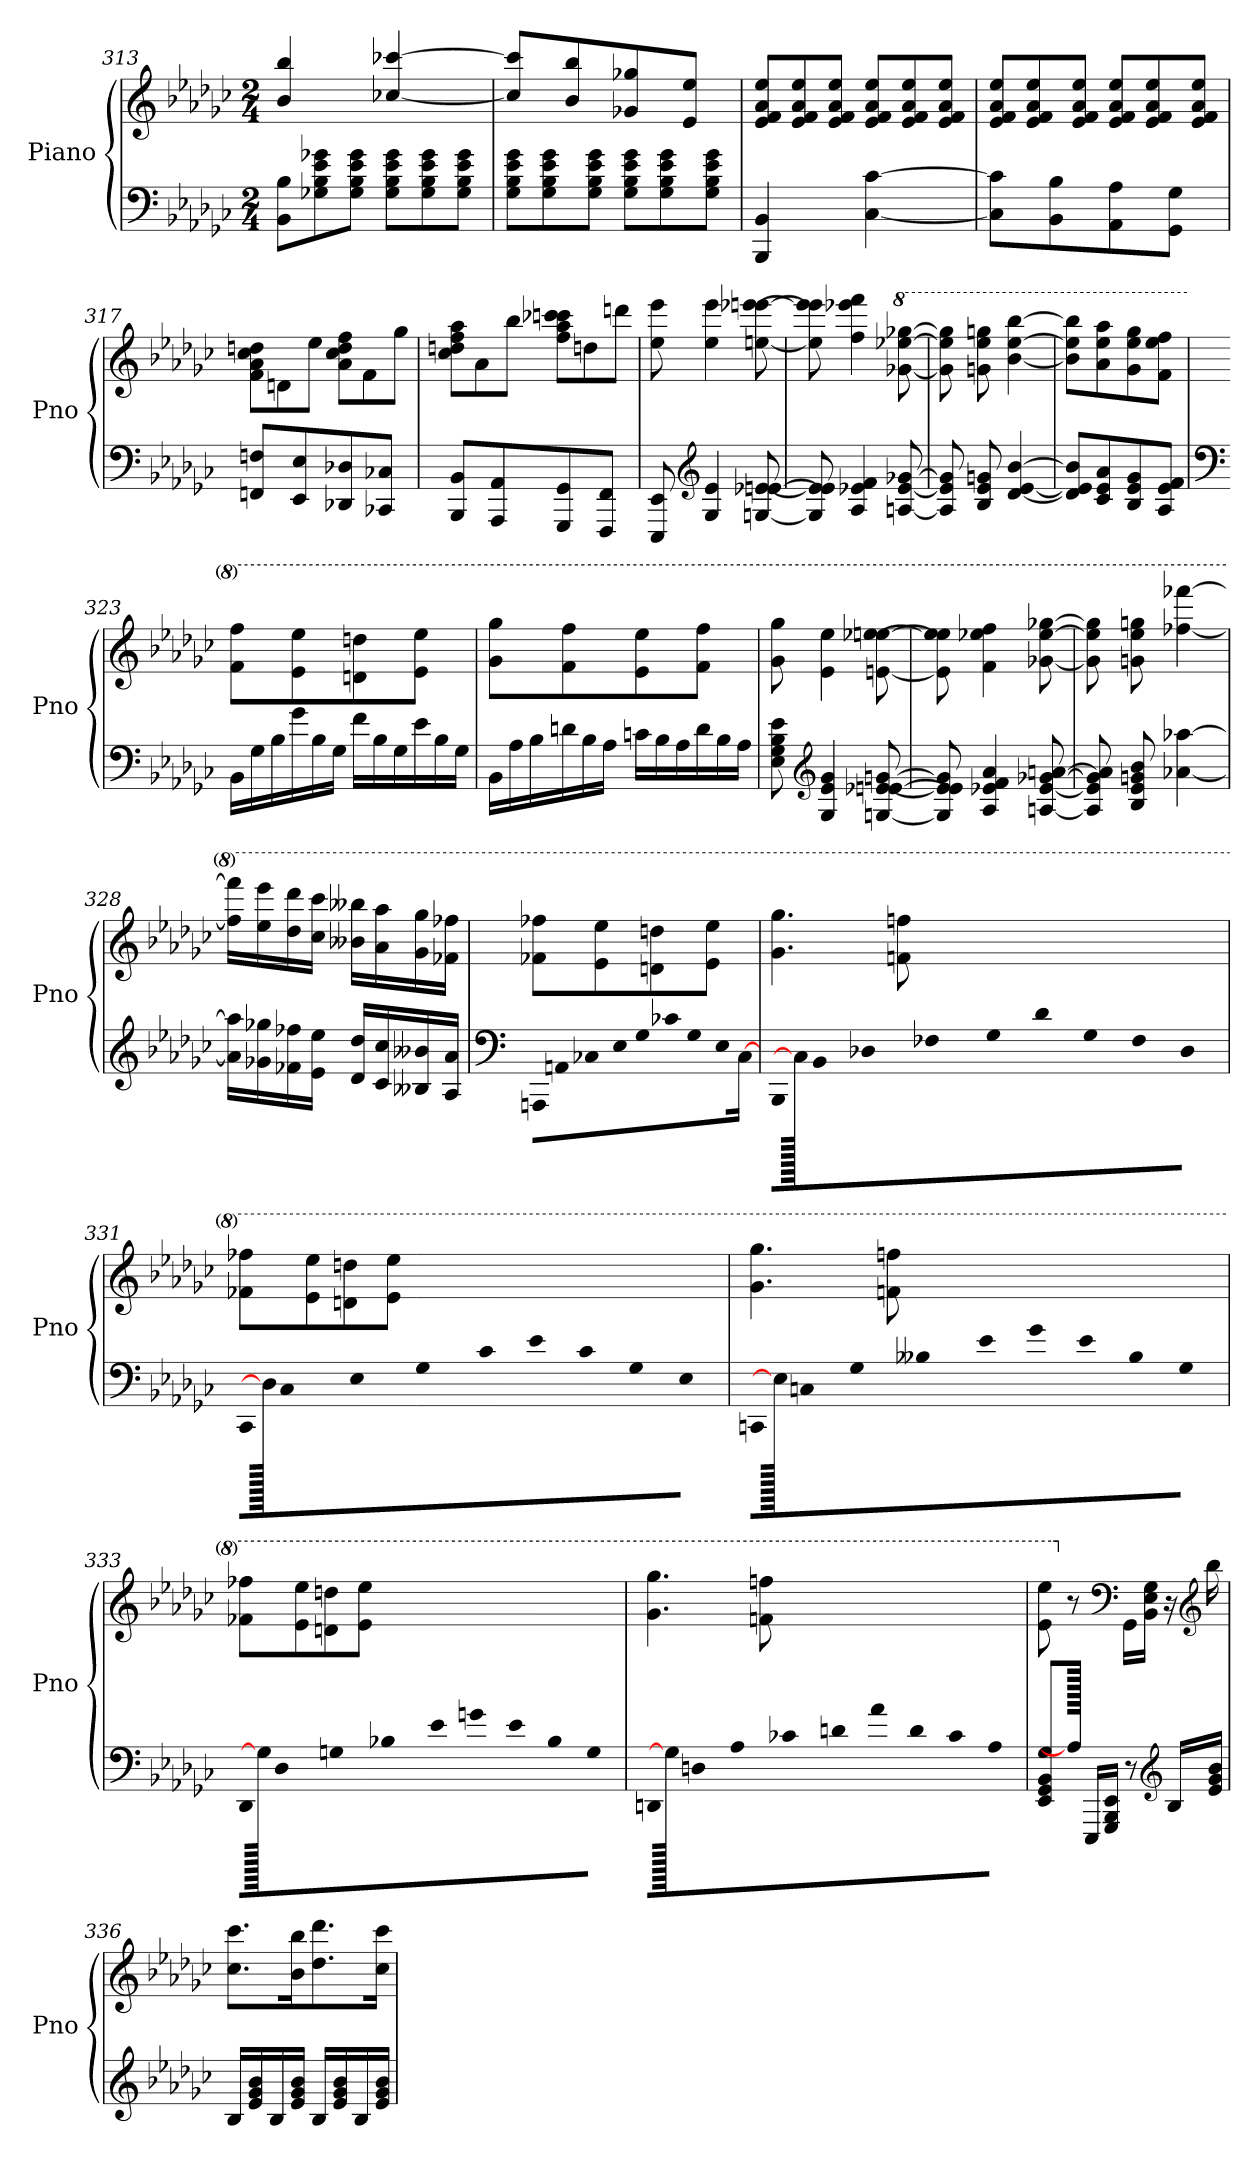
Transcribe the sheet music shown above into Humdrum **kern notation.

**kern	**kern
*part1	*part1
*staff2	*staff1
*I"Piano	*
*I'Pno	*
*clefF4	*clefG2
*k[b-e-a-d-g-c-]	*k[b-e-a-d-g-c-]
*M2/4	*M2/4
*Xtuplet	*
=313	=313
12BB-\ 12B-\L	4b-/ 4bb-/
12G-X\ 12B-\ 12e-\ 12g-X\	.
12G-\ 12B-\ 12e-\ 12g-\J	.
12G-\ 12B-\ 12e-\ 12g-\L	[4cc-X/ [4ccc-X/
12G-\ 12B-\ 12e-\ 12g-\	.
12G-\ 12B-\ 12e-\ 12g-\J	.
=314	=314
12G-\ 12B-\ 12e-\ 12g-\L	8cc-/] 8ccc-/]L
12G-\ 12B-\ 12e-\ 12g-\	.
.	8b-/ 8bb-/
12G-\ 12B-\ 12e-\ 12g-\J	.
12G-\ 12B-\ 12e-\ 12g-\L	8g-X/ 8gg-X/
12G-\ 12B-\ 12e-\ 12g-\	.
.	8e-/ 8ee-/J
12G-\ 12B-\ 12e-\ 12g-\J	.
!!LO:LB:g=z
=315	=315
*	*Xtuplet
4BBB-/ 4BB-/	12e-/ 12f/ 12a-/ 12ee-/L
.	12e-/ 12f/ 12a-/ 12ee-/
.	12e-/ 12f/ 12a-/ 12ee-/J
[4C-\ [4c-\	12e-/ 12f/ 12a-/ 12ee-/L
.	12e-/ 12f/ 12a-/ 12ee-/
.	12e-/ 12f/ 12a-/ 12ee-/J
=316	=316
8C-\] 8c-\]L	12e-/ 12f/ 12a-/ 12ee-/L
.	12e-/ 12f/ 12a-/ 12ee-/
8BB-\ 8B-\	.
.	12e-/ 12f/ 12a-/ 12ee-/J
8AA-\ 8A-\	12e-/ 12f/ 12a-/ 12ee-/L
.	12e-/ 12f/ 12a-/ 12ee-/
8GG-\ 8G-\J	.
.	12e-/ 12f/ 12a-/ 12ee-/J
=317	=317
8FFn/ 8Fn/L	12f\ 12a-\ 12cc-\ 12ddn\L
.	12dn\
8EE-/ 8E-/	.
.	12ee-\J
8DD-X/ 8D-X/	12a-\ 12cc-\ 12dd\ 12ff\L
.	12f\
8CC-X/ 8C-X/J	.
.	12gg-\J
=318	=318
8BBB-/ 8BB-/L	12cc-\ 12ddn\ 12ff\ 12aa-\L
.	12a-\
8AAA-/ 8AA-/	.
.	12bb-\J
8GGG-/ 8GG-/	12ff\ 12aa-\ 12ccc-X\ 12cccn\L
.	12ddn\
8FFF/ 8FF/J	.
.	12dddn\J
=319	=319
8EEE-/ 8EE-/	8ee-\ 8eee-\
*clefG2	*
4G-/ 4e-/	4ee-\ 4eee-\
[8Gn/ [8e-X/ [8en/	[8een\ [8eee-X\ [8eeen\
!!LO:LB:g=z
=320	=320
8G/] 8e-/] 8e/]	8ee\] 8eee-\] 8eee\]
4A-/ 4e-X/ 4f/	4ff\ 4eee-X\ 4fff\
*	*8va
[8An/ [8e-/ [8g-X/	[8gg-X\ [8eee-X\ [8ggg-X\
=321	=321
8A/] 8e-/] 8g-/]	8gg-\] 8eee-\] 8ggg-\]
8B-/ 8e-/ 8gn/	8ggn\ 8eee-\ 8gggn\
[4d-/ [4e-/ [4b-/	[4bb-\ [4eee-\ [4bbb-\
=322	=322
8d-/] 8e-/] 8b-/]L	8bb-\] 8eee-\] 8bbb-\]L
8c-/ 8e-/ 8a-/	8aa-\ 8eee-\ 8aaa-\
8B-/ 8e-/ 8g-/	8gg-\ 8eee-\ 8ggg-\
8A-/ 8e-/ 8f/J	8ff\ 8eee-\ 8fff\J
=323	=323
*clefF4	*
24BB-\LL	8ff\ 8fff\L
24G-\	.
24B-\	.
24g-\	8ee-\ 8eee-\
24B-\	.
24G-\JJ	.
24f\LL	8ddn\ 8dddn\
24B-\	.
24G-\	.
24e-\	8ee-\ 8eee-\J
24B-\	.
24G-\JJ	.
=324	=324
24BB-\LL	8gg-\ 8ggg-\L
24A-\	.
24B-\	.
24dn\	8ff\ 8fff\
24B-\	.
24A-\JJ	.
24cn\LL	8ee-\ 8eee-\
24B-\	.
24A-\	.
24d\	8ff\ 8fff\J
24B-\	.
24A-\JJ	.
!!LO:LB:g=z
=325	=325
8E-\ 8G-\ 8B-\ 8e-\	8gg-\ 8ggg-\
*clefG2	*
4G-/ 4e-/ 4g-/	4ee-\ 4eee-\
[8Gn/ [8e-X/ [8en/ [8gn/	[8een\ [8eee-X\ [8eeen\
=326	=326
8G/] 8e-/] 8e/] 8g/]	8ee\] 8eee-\] 8eee\]
4A-/ 4e-X/ 4f/ 4a-/	4ff\ 4eee-X\ 4fff\
[8An/ [8e-/ [8g-X/ [8an/	[8gg-X\ [8eee-\ [8ggg-X\
=327	=327
8A/] 8e-/] 8g-/] 8a/]	8gg-\] 8eee-\] 8ggg-\]
8B-/ 8e-/ 8gn/ 8b-/	8ggn\ 8eee-\ 8gggn\
[4a-X\ [4aa-X\	[4fff-X\ [4ffff-X\
=328	=328
16a-\] 16aa-\]LL	16fff-\] 16ffff-\]LL
16g-X\ 16gg-X\	16eee-\ 16eeee-\
16f-X\ 16ff-X\	16ddd-\ 16dddd-\
16e-\ 16ee-\JJ	16ccc-\ 16cccc-\JJ
16d-/ 16dd-/LL	16bb--X\ 16bbb--X\LL
16c-/ 16cc-/	16aa-\ 16aaa-\
16B--X/ 16b--X/	16gg-\ 16ggg-\
16A-/ 16a-/JJ	16ff-X\ 16fff-X\JJ
=329	=329
*clefF4	*
!LO:N:vis=16	!
1920%107AAAn\LL	8ff-X\ 8fff-X\L
!LO:N:vis=16	!
1920%107AAn\	.
!LO:N:vis=16	!
1920%107C-X\	.
.	8ee-\ 8eee-\
!LO:N:vis=16	!
1920%107E-\	.
!LO:N:vis=16	!
1920%107G-\	.
.	8ddn\ 8dddn\
!LO:N:vis=16	!
1920%107c-X\	.
!LO:N:vis=16	!
1920%107G-\	.
.	8ee-\ 8eee-\J
!LO:N:vis=16	!
1920%107E-\	.
[240%13C-\JJ	.
!!LO:PB:g=z
=330	=330
!LO:N:vis=16	!
1920%107BBB-\LL	4.gg-\ 4.ggg-\
640C-\JJ]	.
!LO:N:vis=16	!
1920%107BB-\	.
!LO:N:vis=16	!
1920%107D-X\	.
!LO:N:vis=16	!
1920%107F-X\	.
!LO:N:vis=16	!
1920%107G-\	.
!LO:N:vis=16	!
1920%107d-\	.
!LO:N:vis=16	!
1920%107G-\	.
.	8ffn\ 8fffn\
!LO:N:vis=16	!
1920%107F-\	.
[240%13D-\JJ	.
.	640ryy
=331	=331
!LO:N:vis=16	!
1920%107CC-\LL	8ff-X\ 8fff-X\L
640D-\JJ]	.
!LO:N:vis=16	!
1920%107C-\	.
!LO:N:vis=16	!
1920%107E-\	.
.	8ee-\ 8eee-\
!LO:N:vis=16	!
1920%107G-\	.
!LO:N:vis=16	!
1920%107c-\	.
.	8ddn\ 8dddn\
!LO:N:vis=16	!
1920%107e-\	.
!LO:N:vis=16	!
1920%107c-\	.
.	8ee-\ 8eee-\J
!LO:N:vis=16	!
1920%107G-\	.
[240%13E-\JJ	.
.	640ryy
=332	=332
!LO:N:vis=16	!
1920%107CCn\LL	4.gg-\ 4.ggg-\
640E-\JJ]	.
!LO:N:vis=16	!
1920%107Cn\	.
!LO:N:vis=16	!
1920%107G-\	.
!LO:N:vis=16	!
1920%107B--X\	.
!LO:N:vis=16	!
1920%107e-\	.
!LO:N:vis=16	!
1920%107g-\	.
!LO:N:vis=16	!
1920%107e-\	.
.	8ffn\ 8fffn\
!LO:N:vis=16	!
1920%107B--\	.
[240%13G-\JJ	.
.	640ryy
=333	=333
!LO:N:vis=16	!
1920%107DD-\LL	8ff-X\ 8fff-X\L
640G-\JJ]	.
!LO:N:vis=16	!
1920%107D-\	.
!LO:N:vis=16	!
1920%107Gn\	.
.	8ee-\ 8eee-\
!LO:N:vis=16	!
1920%107B-X\	.
!LO:N:vis=16	!
1920%107e-\	.
.	8ddn\ 8dddn\
!LO:N:vis=16	!
1920%107gn\	.
!LO:N:vis=16	!
1920%107e-\	.
.	8ee-\ 8eee-\J
!LO:N:vis=16	!
1920%107B-\	.
[240%13G\JJ	.
.	640ryy
!!LO:LB:g=z
=334	=334
!LO:N:vis=16	!
1920%107DDn\LL	4.gg-\ 4.ggg-\
640G\JJ]	.
!LO:N:vis=16	!
1920%107Dn\	.
!LO:N:vis=16	!
1920%107A-\	.
!LO:N:vis=16	!
1920%107c-X\	.
!LO:N:vis=16	!
1920%107dn\	.
!LO:N:vis=16	!
1920%107a-\	.
!LO:N:vis=16	!
1920%107d\	.
.	8ffn\ 8fffn\
!LO:N:vis=16	!
1920%107c-\	.
[240%13A-\JJ	.
.	640ryy
=335	=335
8EE-/ 8GG-/ 8BB-/ 8G-/	8ee-\ 8eee-\
*	*X8va
640A-\JJ]	8r
16EEE-/LL	.
16GGG-/ 16BBB-/ 16EE-/JJ	.
*	*clefF4
.	16GG-\LL
8r	.
.	16BB-\ 16E-\ 16G-\JJ
*clefG2	*
.	16r
16B-/LL	.
*	*clefG2
.	16bb-\
16e-/ 16g-/ 16b-/JJ	.
.	640ryy
=336	=336
16B-/LL	8.cc-\ 8.ccc-\L
16e-/ 16g-/ 16b-/	.
16B-/	.
16e-/ 16g-/ 16b-/JJ	16b-\ 16bb-\K
16B-/LL	8.dd-\ 8.ddd-\
16e-/ 16g-/ 16b-/	.
16B-/	.
16e-/ 16g-/ 16b-/JJ	16cc-\ 16ccc-\Jk
=	=
*-	*-
